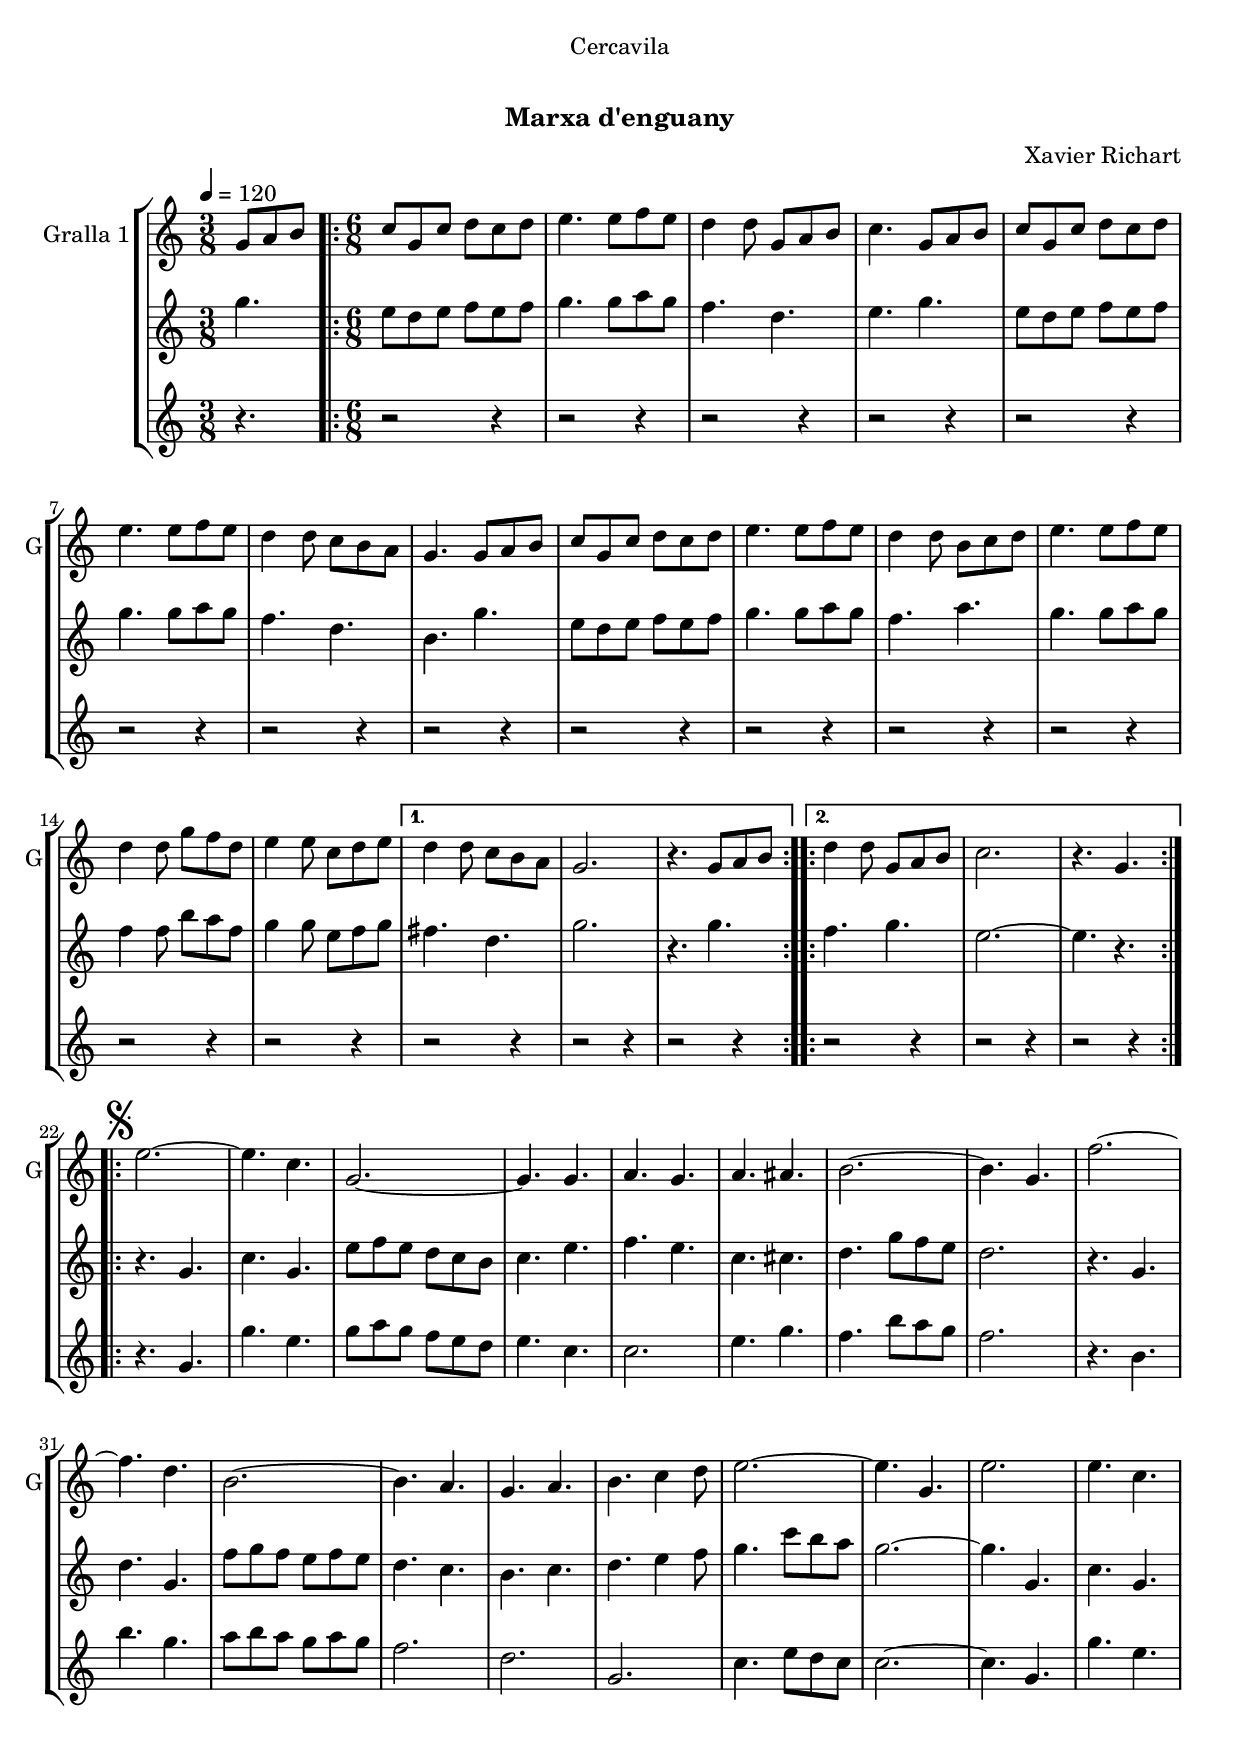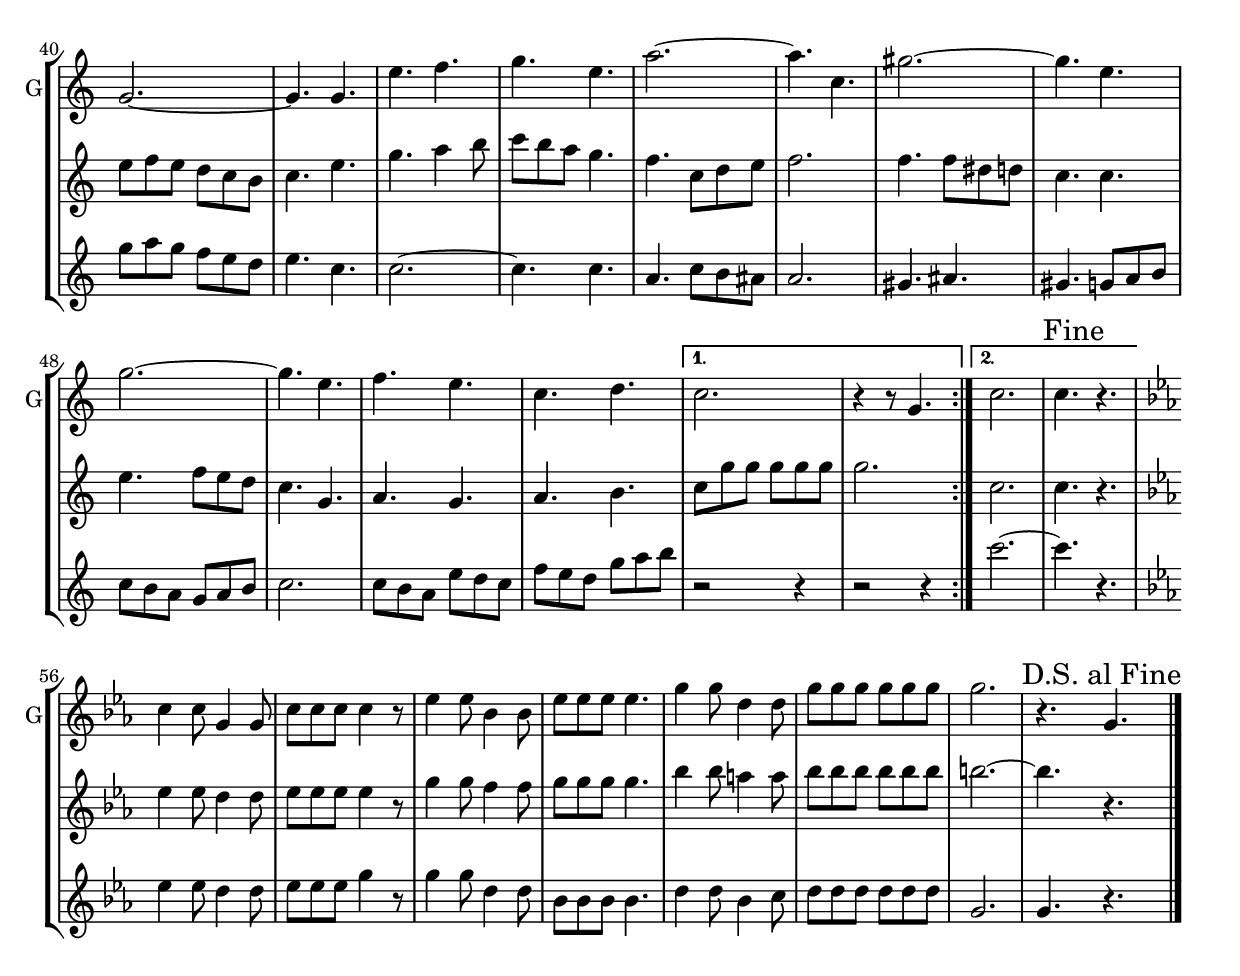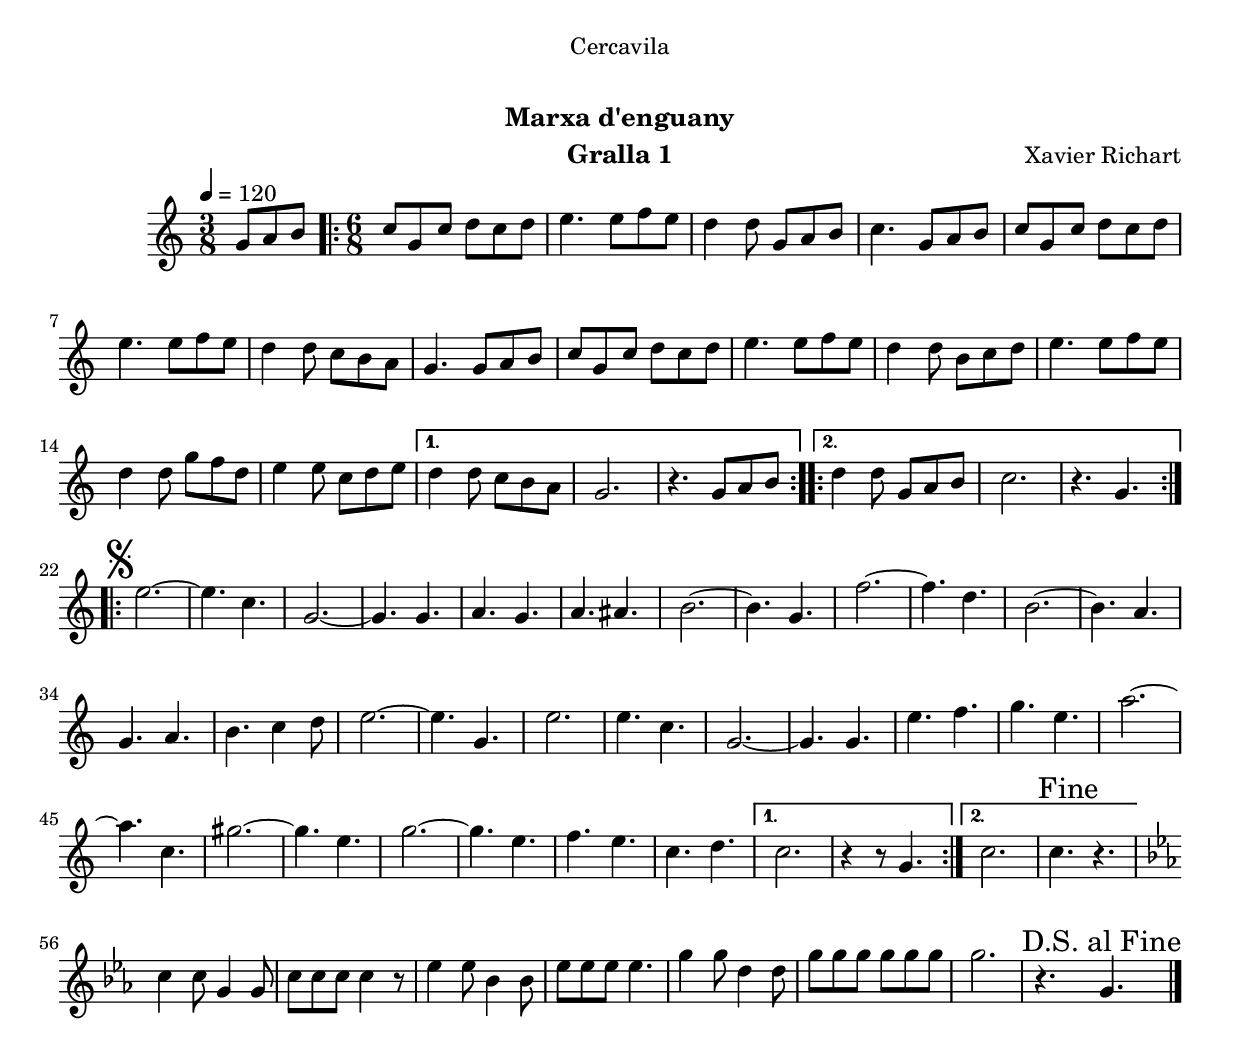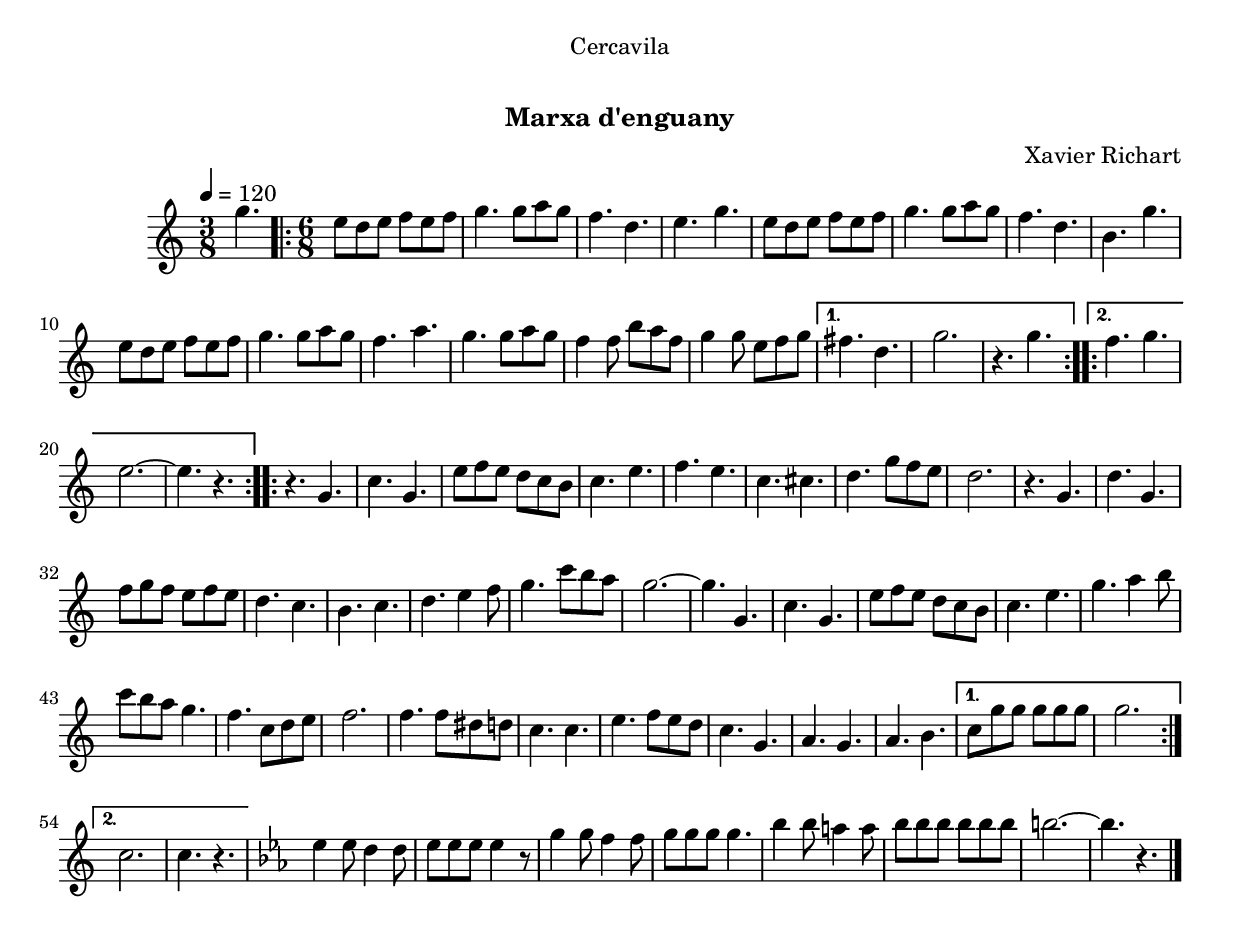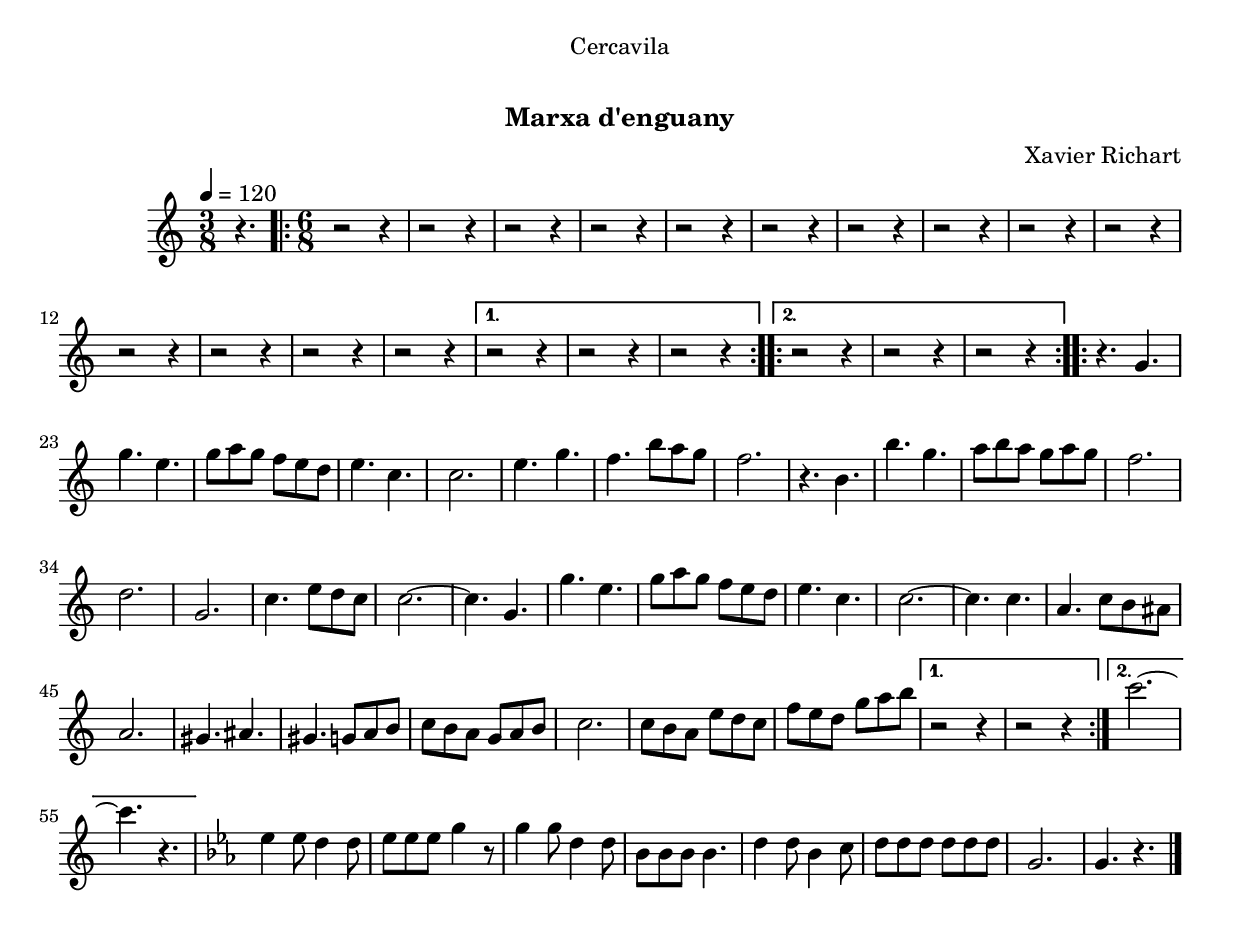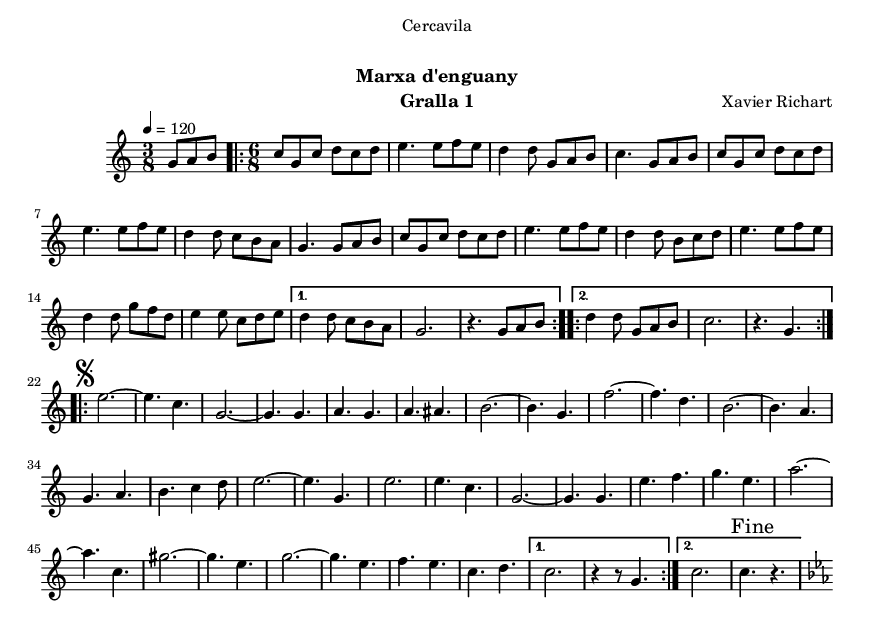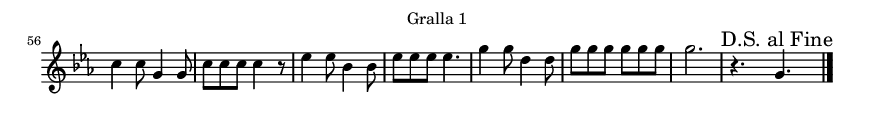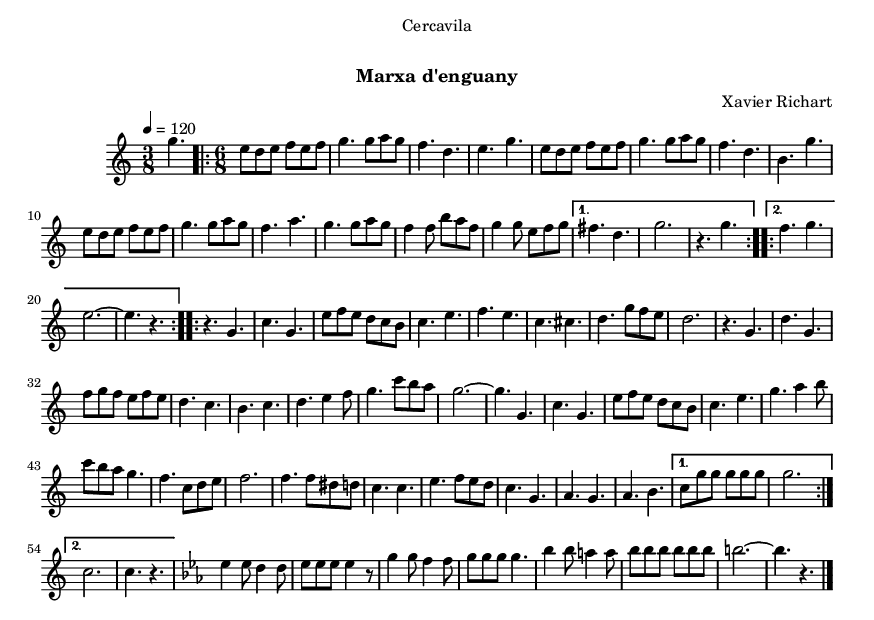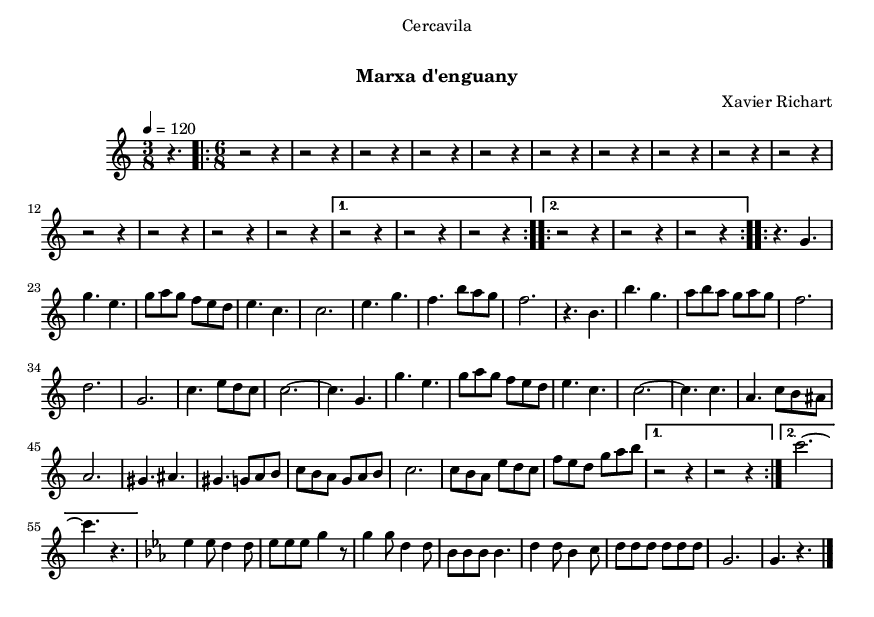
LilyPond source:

\version "2.16.0"

\header {
  dedication="Cercavila"
  title="  "
  subtitle="Marxa d'enguany"
  subsubtitle=""
  poet=""
  meter=""
  piece=""
  composer="Xavier Richart"
  arranger=""
  opus=""
  instrument=""
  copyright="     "
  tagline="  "
}

liniaroAa =
\relative g'
{
  \tempo 4=120
  \clef treble
  \key c \major
  \time 3/8
  g8 a b  |
  \time 6/8   \repeat volta 2 { c8 g c d c d  |
  e4. e8 f e  |
  d4 d8 g, a b  |
  %05
  c4. g8 a b  |
  c8 g c d c d  |
  e4. e8 f e  |
  d4 d8 c b a  |
  g4. g8 a b  |
  %10
  c8 g c d c d  |
  e4. e8 f e  |
  d4 d8 b c d  |
  e4. e8 f e  |
  d4 d8 g f d  |
  %15
  e4 e8 c d e }
  \alternative { { d4 d8 c b a  |
  g2.  |
  r4. g8 a b }
  \repeat volta 2 { d4 d8 g, a b  |
  %20
  c2.  |
  r4. g } }
  \repeat volta 2 { \mark \markup {\musicglyph #"scripts.segno"} e'2. ~  |
  e4. c  |
  g2. ~  |
  %25
  g4. g  |
  a4. g  |
  a4. ais  |
  b2. ~  |
  b4. g  |
  %30
  f'2. ~  |
  f4. d  |
  b2. ~  |
  b4. a  |
  g4. a  |
  %35
  b4. c4 d8  |
  e2. ~  |
  e4. g,  |
  e'2.  |
  e4. c  |
  %40
  g2. ~  |
  g4. g  |
  e'4. f  |
  g4. e  |
  a2. ~  |
  %45
  a4. c,  |
  gis'2. ~  |
  gis4. e  |
  g2. ~  |
  g4. e  |
  %50
  f4. e  |
  c4. d }
  \alternative { { c2.  |
  r4 r8 g4. }
  { c2.  |
  %55
  \mark "Fine" c4. r } }
  \key ees \major   c4 c8 g4 g8  |
  c8 c c c4 r8  | % kompletite
  ees4 ees8 bes4 bes8  |
  ees8 ees ees ees4.  |
  %60
  g4 g8 d4 d8  |
  g8 g g g g g  |
  g2.  |
  \mark "D.S. al Fine" r4. g,  \bar "|."
}

liniaroAb =
\relative g''
{
  \tempo 4=120
  \clef treble
  \key c \major
  \time 3/8
  g4.  |
  \time 6/8   \repeat volta 2 { e8 d e f e f  |
  g4. g8 a g  |
  f4. d  |
  %05
  e4. g  |
  e8 d e f e f  |
  g4. g8 a g  |
  f4. d  |
  b4. g'  |
  %10
  e8 d e f e f  |
  g4. g8 a g  |
  f4. a  |
  g4. g8 a g  |
  f4 f8 b a f  |
  %15
  g4 g8 e f g }
  \alternative { { fis4. d  |
  g2.  |
  r4. g }
  \repeat volta 2 { f4. g  |
  %20
  e2. ~  |
  e4. r } }
  \repeat volta 2 { r4. g,  |
  c4. g  |
  e'8 f e d c b  |
  %25
  c4. e  |
  f4. e  |
  c4. cis  |
  d4. g8 f e  |
  d2.  |
  %30
  r4. g,  |
  d'4. g,  |
  f'8 g f e f e  |
  d4. c  |
  b4. c  |
  %35
  d4. e4 f8  |
  g4. c8 b a  |
  g2. ~  |
  g4. g,  |
  c4. g  |
  %40
  e'8 f e d c b  |
  c4. e  |
  g4. a4 b8  |
  c8 b a g4.  |
  f4. c8 d e  |
  %45
  f2.  |
  f4. f8 dis d  |
  c4. c  |
  e4. f8 e d  |
  c4. g  |
  %50
  a4. g  |
  a4. b }
  \alternative { { c8 g' g g g g  |
  g2. }
  { c,2.  |
  %55
  c4. r } }
  \key ees \major   ees4 ees8 d4 d8  |
  ees8 ees ees ees4 r8  | % kompletite
  g4 g8 f4 f8  |
  g8 g g g4.  |
  %60
  bes4 bes8 a4 a8  |
  bes8 bes bes bes bes bes  |
  b2. ~  |
  b4. r  \bar "|."
}

liniaroAc =
\relative g'
{
  \tempo 4=120
  \clef treble
  \key c \major
  \time 3/8
  r4.  |
  \time 6/8   \repeat volta 2 { r2 r4  |
  r2 r4  |
  r2 r4  |
  %05
  r2 r4  |
  r2 r4  |
  r2 r4  |
  r2 r4  |
  r2 r4  |
  %10
  r2 r4  |
  r2 r4  |
  r2 r4  |
  r2 r4  |
  r2 r4  |
  %15
  r2 r4 }
  \alternative { { r2 r4  |
  r2 r4  |
  r2 r4 }
  \repeat volta 2 { r2 r4  |
  %20
  r2 r4  |
  r2 r4 } }
  \repeat volta 2 { r4. g  |
  g'4. e  |
  g8 a g f e d  |
  %25
  e4. c  |
  c2.  |
  e4. g  |
  f4. b8 a g  |
  f2.  |
  %30
  r4. b,  |
  b'4. g  |
  a8 b a g a g  |
  f2.  |
  d2.  |
  %35
  g,2.  |
  c4. e8 d c  |
  c2. ~  |
  c4. g  |
  g'4. e  |
  %40
  g8 a g f e d  |
  e4. c  |
  c2. ~  |
  c4. c  |
  a4. c8 b ais  |
  %45
  a2.  |
  gis4. ais  |
  gis4. g8 a b  |
  c8 b a g a b  |
  c2.  |
  %50
  c8 b a e' d c  |
  f8 e d g a b }
  \alternative { { r2 r4  |
  r2 r4 }
  { c2. ~  |
  %55
  c4. r } }
  \key ees \major   ees,4 ees8 d4 d8  |
  ees8 ees ees g4 r8  | % kompletite
  g4 g8 d4 d8  |
  bes8 bes bes bes4.  |
  %60
  d4 d8 bes4 c8  |
  d8 d d d d d  |
  g,2.  |
  g4. r  \bar "|."
}

\book {

\paper {
  print-page-number = false
}

\bookpart {
  \score {
    \new StaffGroup {
      \override Score.RehearsalMark #'self-alignment-X = #LEFT
      <<
        \new Staff \with {instrumentName = #"Gralla 1" shortInstrumentName = #"G"} \liniaroAa
        \new Staff \with {instrumentName = #"" shortInstrumentName = #" "} \liniaroAb
        \new Staff \with {instrumentName = #"" shortInstrumentName = #" "} \liniaroAc
      >>
    }
    \layout {}
  }\score { \unfoldRepeats
    \new StaffGroup {
      \override Score.RehearsalMark #'self-alignment-X = #LEFT
      <<
        \new Staff \with {instrumentName = #"Gralla 1" shortInstrumentName = #"G"} \liniaroAa
        \new Staff \with {instrumentName = #"" shortInstrumentName = #" "} \liniaroAb
        \new Staff \with {instrumentName = #"" shortInstrumentName = #" "} \liniaroAc
      >>
    }
    \midi {}
  }
}

\bookpart {
  \header {instrument="Gralla 1"}
  \score {
    \new StaffGroup {
      \override Score.RehearsalMark #'self-alignment-X = #LEFT
      <<
        \new Staff \liniaroAa
      >>
    }
    \layout {}
  }\score { \unfoldRepeats
    \new StaffGroup {
      \override Score.RehearsalMark #'self-alignment-X = #LEFT
      <<
        \new Staff \liniaroAa
      >>
    }
    \midi {}
  }
}

\bookpart {
  \header {instrument=""}
  \score {
    \new StaffGroup {
      \override Score.RehearsalMark #'self-alignment-X = #LEFT
      <<
        \new Staff \liniaroAb
      >>
    }
    \layout {}
  }\score { \unfoldRepeats
    \new StaffGroup {
      \override Score.RehearsalMark #'self-alignment-X = #LEFT
      <<
        \new Staff \liniaroAb
      >>
    }
    \midi {}
  }
}

\bookpart {
  \header {instrument=""}
  \score {
    \new StaffGroup {
      \override Score.RehearsalMark #'self-alignment-X = #LEFT
      <<
        \new Staff \liniaroAc
      >>
    }
    \layout {}
  }\score { \unfoldRepeats
    \new StaffGroup {
      \override Score.RehearsalMark #'self-alignment-X = #LEFT
      <<
        \new Staff \liniaroAc
      >>
    }
    \midi {}
  }
}

}

\book {

\paper {
  print-page-number = false
  #(set-paper-size "a6landscape")
  #(layout-set-staff-size 14)
}

\bookpart {
  \header {instrument="Gralla 1"}
  \score {
    \new StaffGroup {
      \override Score.RehearsalMark #'self-alignment-X = #LEFT
      <<
        \new Staff \liniaroAa
      >>
    }
    \layout {}
  }
}

\bookpart {
  \header {instrument=""}
  \score {
    \new StaffGroup {
      \override Score.RehearsalMark #'self-alignment-X = #LEFT
      <<
        \new Staff \liniaroAb
      >>
    }
    \layout {}
  }
}

\bookpart {
  \header {instrument=""}
  \score {
    \new StaffGroup {
      \override Score.RehearsalMark #'self-alignment-X = #LEFT
      <<
        \new Staff \liniaroAc
      >>
    }
    \layout {}
  }
}

}

